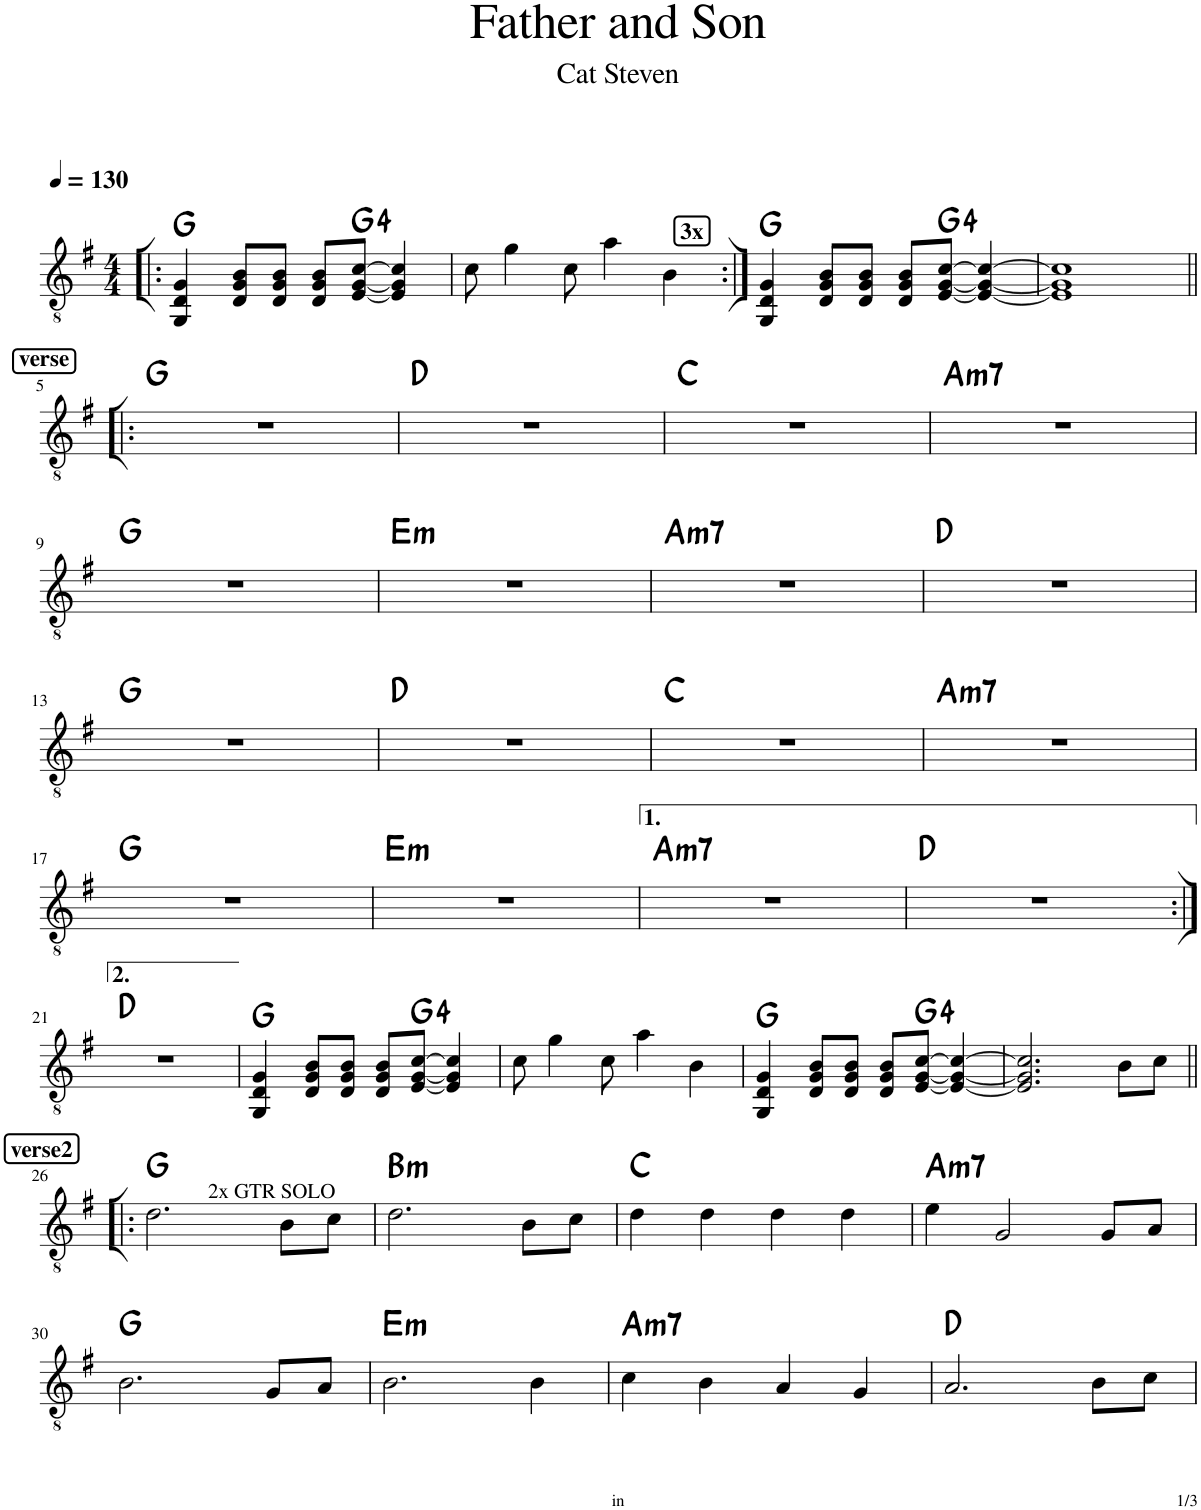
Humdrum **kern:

**kern	**harte
*part1	*part1
*staff1	*
*I"Classical Guitar	*
*I'Guit.	*
*clefGv2	*
*k[f#]	*
*M4/4	*
*MM130	*
=1!|:	=1!|:
4GG/ 4D/ 4G/	G:maj
8D/ 8G/ 8B/L	.
8D/ 8G/ 8B/J	.
8D/ 8G/ 8B/L	.
[8E/ [8G/ [8c/J	G:maj(4)
4E/] 4G/] 4c/]	.
!!LO:REH:place=s1:a:B:cj:fs=11:t=3x:qo=3
=2	=2
8c\	.
4g\	.
8c\	.
4a\	.
4B\	.
=3:|!	=3:|!
4GG/ 4D/ 4G/	G:maj
8D/ 8G/ 8B/L	.
8D/ 8G/ 8B/J	.
8D/ 8G/ 8B/L	.
[8E/ [8G/ [8c/J	G:maj(4)
4E/_ 4G/_ 4c/_	.
=4	=4
1E] 1G] 1c]	.
!!LO:LB:g=z
!!LO:REH:place=s1:a:B:cj:fs=11:t=verse
=5!|:	=5!|:
1r	G:maj
=6	=6
1r	D:maj
=7	=7
1r	C:maj
=8	=8
!	!LO:H:kt=m7
1r	A:min7
!!LO:LB:g=z
=9	=9
1r	G:maj
=10	=10
!	!LO:H:kt=m
1r	E:min
=11	=11
!	!LO:H:kt=m7
1r	A:min7
=12	=12
1r	D:maj
!!LO:LB:g=z
=13	=13
1r	G:maj
=14	=14
1r	D:maj
=15	=15
1r	C:maj
=16	=16
!	!LO:H:kt=m7
1r	A:min7
!!LO:LB:g=z
=17	=17
1r	G:maj
=18	=18
!	!LO:H:kt=m
1r	E:min
=19	=19
!	!LO:H:kt=m7
1r	A:min7
=20	=20
1r	D:maj
!!LO:LB:g=z
=21:|!	=21:|!
1r	D:maj
=22	=22
4GG/ 4D/ 4G/	G:maj
8D/ 8G/ 8B/L	.
8D/ 8G/ 8B/J	.
8D/ 8G/ 8B/L	.
[8E/ [8G/ [8c/J	G:maj(4)
4E/] 4G/] 4c/]	.
=23	=23
8c\	.
4g\	.
8c\	.
4a\	.
4B\	.
=24	=24
4GG/ 4D/ 4G/	G:maj
8D/ 8G/ 8B/L	.
8D/ 8G/ 8B/J	.
8D/ 8G/ 8B/L	.
[8E/ [8G/ [8c/J	G:maj(4)
4E/_ 4G/_ 4c/_	.
=25	=25
2.E/] 2.G/] 2.c/]	.
8B\L	.
8c\J	.
!!LO:LB:g=z
!!LO:REH:place=s1:a:B:cj:fs=11:t=verse2
=26!|:	=26!|:
!LO:TX:a:t=2x GTR SOLO	!
2.d\	G:maj
8B\L	.
8c\J	.
=27	=27
!	!LO:H:kt=m
2.d\	B:min
8B\L	.
8c\J	.
=28	=28
4d\	C:maj
4d\	.
4d\	.
4d\	.
=29	=29
!	!LO:H:kt=m7
4e\	A:min7
2G/	.
8G/L	.
8A/J	.
!!LO:LB:g=z
=30	=30
2.B\	G:maj
8G/L	.
8A/J	.
=31	=31
!	!LO:H:kt=m
2.B\	E:min
4B\	.
=32	=32
!	!LO:H:kt=m7
4c\	A:min7
4B\	.
4A/	.
4G/	.
=33	=33
2.A/	D:maj
8B\L	.
8c\J	.
=	=
*-	*-
